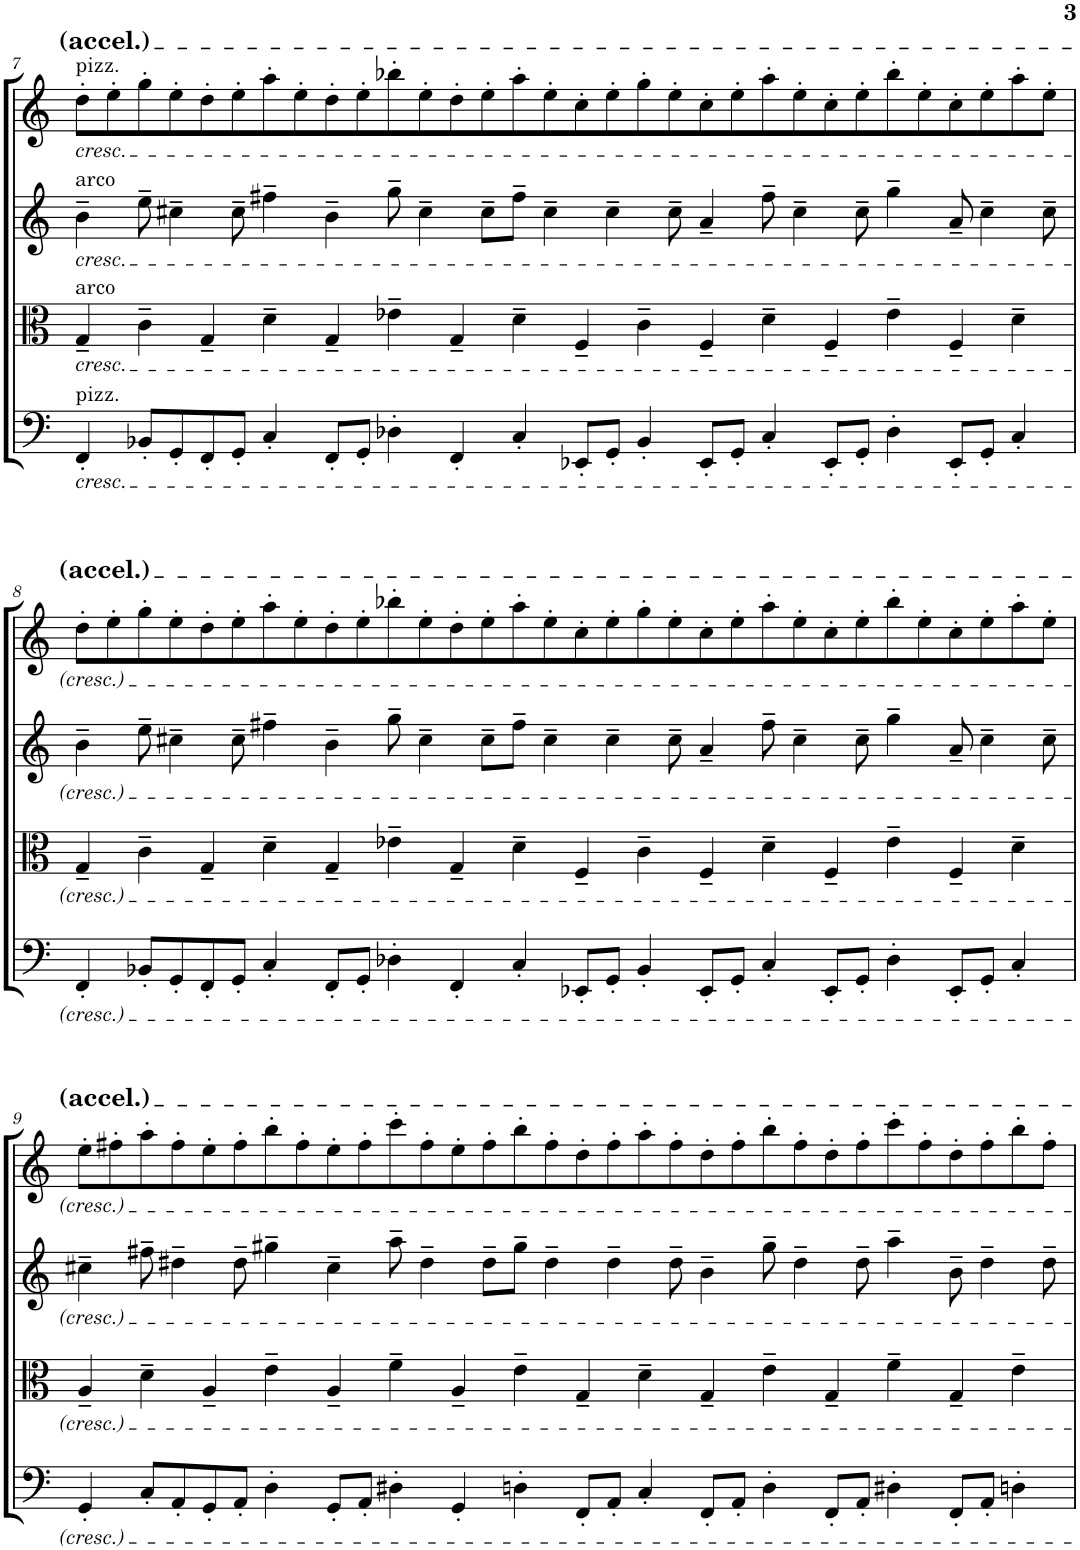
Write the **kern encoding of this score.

**kern	**kern	**kern	**kern
*part4	*part3	*part2	*part1
*staff4	*staff3	*staff2	*staff1
*I"Violoncello	*I"Viola	*I"Violin II	*I"Violin I
*I'Vc	*I'Vla	*I'Vln	*I'Vln
!!LO:PB:g=z
*clefF4	*clefC3	*clefG2	*clefG2
*k[]	*k[]	*k[]	*k[]
*M8/2	*M8/2	*M8/2	*M8/2
=7	=7	=7	=7
!	!	!	!LO:TX:a:t=pizz.
!	!	!	!LO:TX:b:i:t=cresc.
!	!	!LO:TX:a:t=arco	!
!	!	!LO:TX:b:i:t=cresc.	!
!	!LO:TX:a:t=arco	!	!
!	!LO:TX:b:i:t=cresc.	!	!
!LO:TX:a:t=pizz.	!	!	!
!LO:TX:b:i:t=cresc.	!	!	!
4FF'/	4G~/	4b~\	8dd'\L
.	.	.	8ee'\
8BB-X'/L	4c~\	8ee~\	8gg'\
8GG'/	.	4cc#X~\	8ee'\
8FF'/	4G~/	.	8dd'\
8GG'/J	.	8cc#~\	8ee'\
4C'/	4d~\	4ff#X~\	8aa'\
.	.	.	8ee'\
8FF'/L	4G~/	4b~\	8dd'\
8GG'/J	.	.	8ee'\
4D-X'\	4e-X~\	8gg~\	8bb-X'\
.	.	4cc#~\	8ee'\
4FF'/	4G~/	.	8dd'\
.	.	8cc#~\L	8ee'\
4C'/	4d~\	8ff#~\J	8aa'\
.	.	4cc#~\	8ee'\
8EE-X'/L	4F~/	.	8cc'\
8GG'/J	.	4cc#~\	8ee'\
4BB-'/	4c~\	.	8gg'\
.	.	8cc#~\	8ee'\
8EE-'/L	4F~/	4a~/	8cc'\
8GG'/J	.	.	8ee'\
4C'/	4d~\	8ff#~\	8aa'\
.	.	4cc#~\	8ee'\
8EE-'/L	4F~/	.	8cc'\
8GG'/J	.	8cc#~\	8ee'\
4D-'\	4e-~\	4gg~\	8bb-'\
.	.	.	8ee'\
8EE-'/L	4F~/	8a~/	8cc'\
8GG'/J	.	4cc#~\	8ee'\
4C'/	4d~\	.	8aa'\
.	.	8cc#~\	8ee'\J
!!LO:LB:g=z
=8	=8	=8	=8
4FF'/	4G~/	4b~\	8dd'\L
.	.	.	8ee'\
8BB-X'/L	4c~\	8ee~\	8gg'\
8GG'/	.	4cc#X~\	8ee'\
8FF'/	4G~/	.	8dd'\
8GG'/J	.	8cc#~\	8ee'\
4C'/	4d~\	4ff#X~\	8aa'\
.	.	.	8ee'\
8FF'/L	4G~/	4b~\	8dd'\
8GG'/J	.	.	8ee'\
4D-X'\	4e-X~\	8gg~\	8bb-X'\
.	.	4cc#~\	8ee'\
4FF'/	4G~/	.	8dd'\
.	.	8cc#~\L	8ee'\
4C'/	4d~\	8ff#~\J	8aa'\
.	.	4cc#~\	8ee'\
8EE-X'/L	4F~/	.	8cc'\
8GG'/J	.	4cc#~\	8ee'\
4BB-'/	4c~\	.	8gg'\
.	.	8cc#~\	8ee'\
8EE-'/L	4F~/	4a~/	8cc'\
8GG'/J	.	.	8ee'\
4C'/	4d~\	8ff#~\	8aa'\
.	.	4cc#~\	8ee'\
8EE-'/L	4F~/	.	8cc'\
8GG'/J	.	8cc#~\	8ee'\
4D-'\	4e-~\	4gg~\	8bb-'\
.	.	.	8ee'\
8EE-'/L	4F~/	8a~/	8cc'\
8GG'/J	.	4cc#~\	8ee'\
4C'/	4d~\	.	8aa'\
.	.	8cc#~\	8ee'\J
!!LO:LB:g=z
=9	=9	=9	=9
4GG'/	4A~/	4cc#X~\	8ee'\L
.	.	.	8ff#X'\
8C'/L	4d~\	8ff#X~\	8aa'\
8AA'/	.	4dd#X~\	8ff#'\
8GG'/	4A~/	.	8ee'\
8AA'/J	.	8dd#~\	8ff#'\
4D'\	4e~\	4gg#X~\	8bb'\
.	.	.	8ff#'\
8GG'/L	4A~/	4cc#~\	8ee'\
8AA'/J	.	.	8ff#'\
4D#X'\	4f~\	8aa~\	8ccc'\
.	.	4dd#~\	8ff#'\
4GG'/	4A~/	.	8ee'\
.	.	8dd#~\L	8ff#'\
4Dn'\	4e~\	8gg#~\J	8bb'\
.	.	4dd#~\	8ff#'\
8FF'/L	4G~/	.	8dd'\
8AA'/J	.	4dd#~\	8ff#'\
4C'/	4d~\	.	8aa'\
.	.	8dd#~\	8ff#'\
8FF'/L	4G~/	4b~\	8dd'\
8AA'/J	.	.	8ff#'\
4D'\	4e~\	8gg#~\	8bb'\
.	.	4dd#~\	8ff#'\
8FF'/L	4G~/	.	8dd'\
8AA'/J	.	8dd#~\	8ff#'\
4D#X'\	4f~\	4aa~\	8ccc'\
.	.	.	8ff#'\
8FF'/L	4G~/	8b~\	8dd'\
8AA'/J	.	4dd#~\	8ff#'\
4Dn'\	4e~\	.	8bb'\
.	.	8dd#~\	8ff#'\J
=	=	=	=
*-	*-	*-	*-
